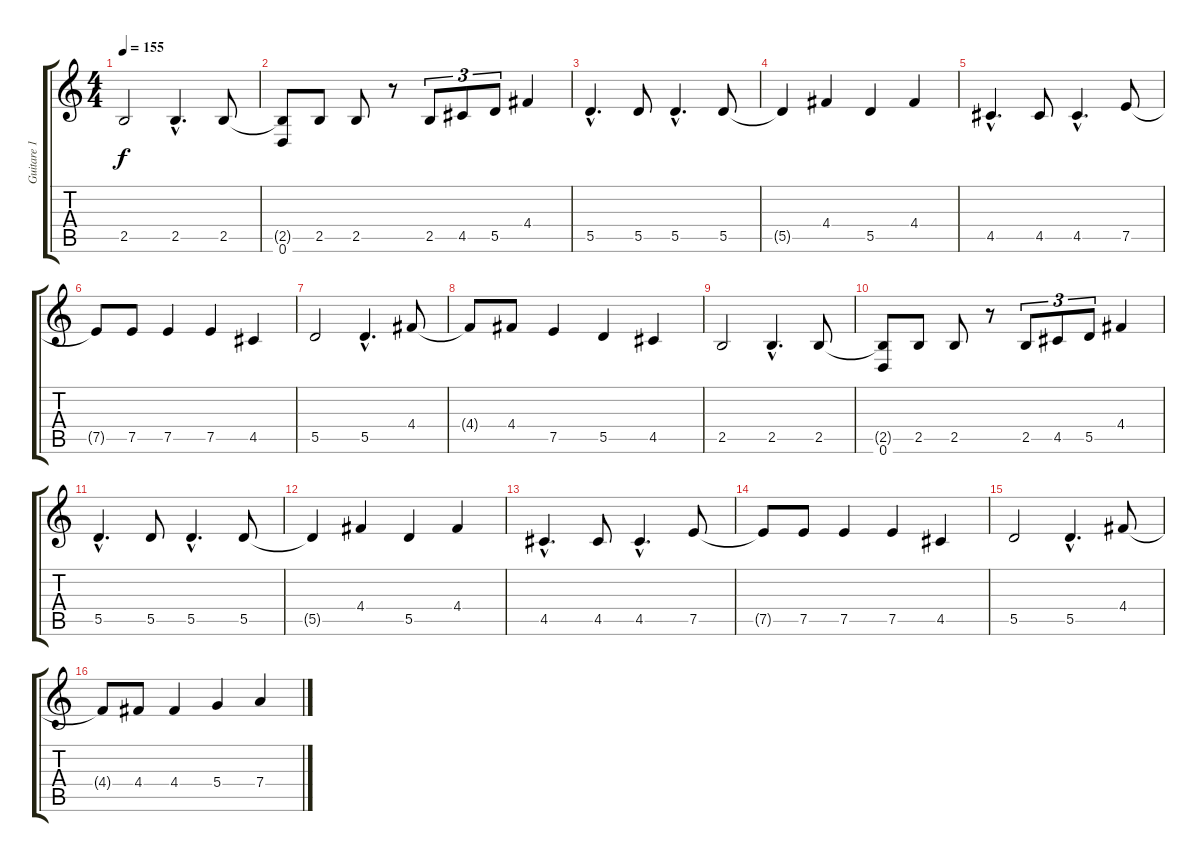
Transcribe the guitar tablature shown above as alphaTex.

\track ("Guitare 1" "Guitare 1") {instrument distortionguitar}
\staff {score tabs}
\tuning (E4 B3 G3 D3 A2 D2) {hide}
\ts (4 4)
\tempo 155
\clef g2
\ks c
2.5.2{dy f} 2.5{hac}.4{d} 2.5.8 |
(2.5{t} 0.6).8 2.5.8 2.5.8 r.8 2.5.8{tu (3 2)} 4.5.8{tu (3 2)} 5.5.8{tu (3 2)} 4.4.4 |
5.5{hac}.4{d} 5.5.8 5.5{hac}.4{d} 5.5.8 |
5.5{t}.4 4.4.4 5.5.4 4.4.4 |
4.5{hac}.4{d} 4.5.8 4.5{hac}.4{d} 7.5.8 |
7.5{t}.8 7.5.8 7.5.4 7.5.4 4.5.4 |
5.5.2 5.5{hac}.4{d} 4.4.8 |
4.4{t}.8 4.4.8 7.5.4 5.5.4 4.5.4 |
2.5.2 2.5{hac}.4{d} 2.5.8 |
(2.5{t} 0.6).8 2.5.8 2.5.8 r.8 2.5.8{tu (3 2)} 4.5.8{tu (3 2)} 5.5.8{tu (3 2)} 4.4.4 |
5.5{hac}.4{d} 5.5.8 5.5{hac}.4{d} 5.5.8 |
5.5{t}.4 4.4.4 5.5.4 4.4.4 |
4.5{hac}.4{d} 4.5.8 4.5{hac}.4{d} 7.5.8 |
7.5{t}.8 7.5.8 7.5.4 7.5.4 4.5.4 |
5.5.2 5.5{hac}.4{d} 4.4.8 |
4.4{t}.8 4.4.8 4.4.4 5.4.4 7.4.4
